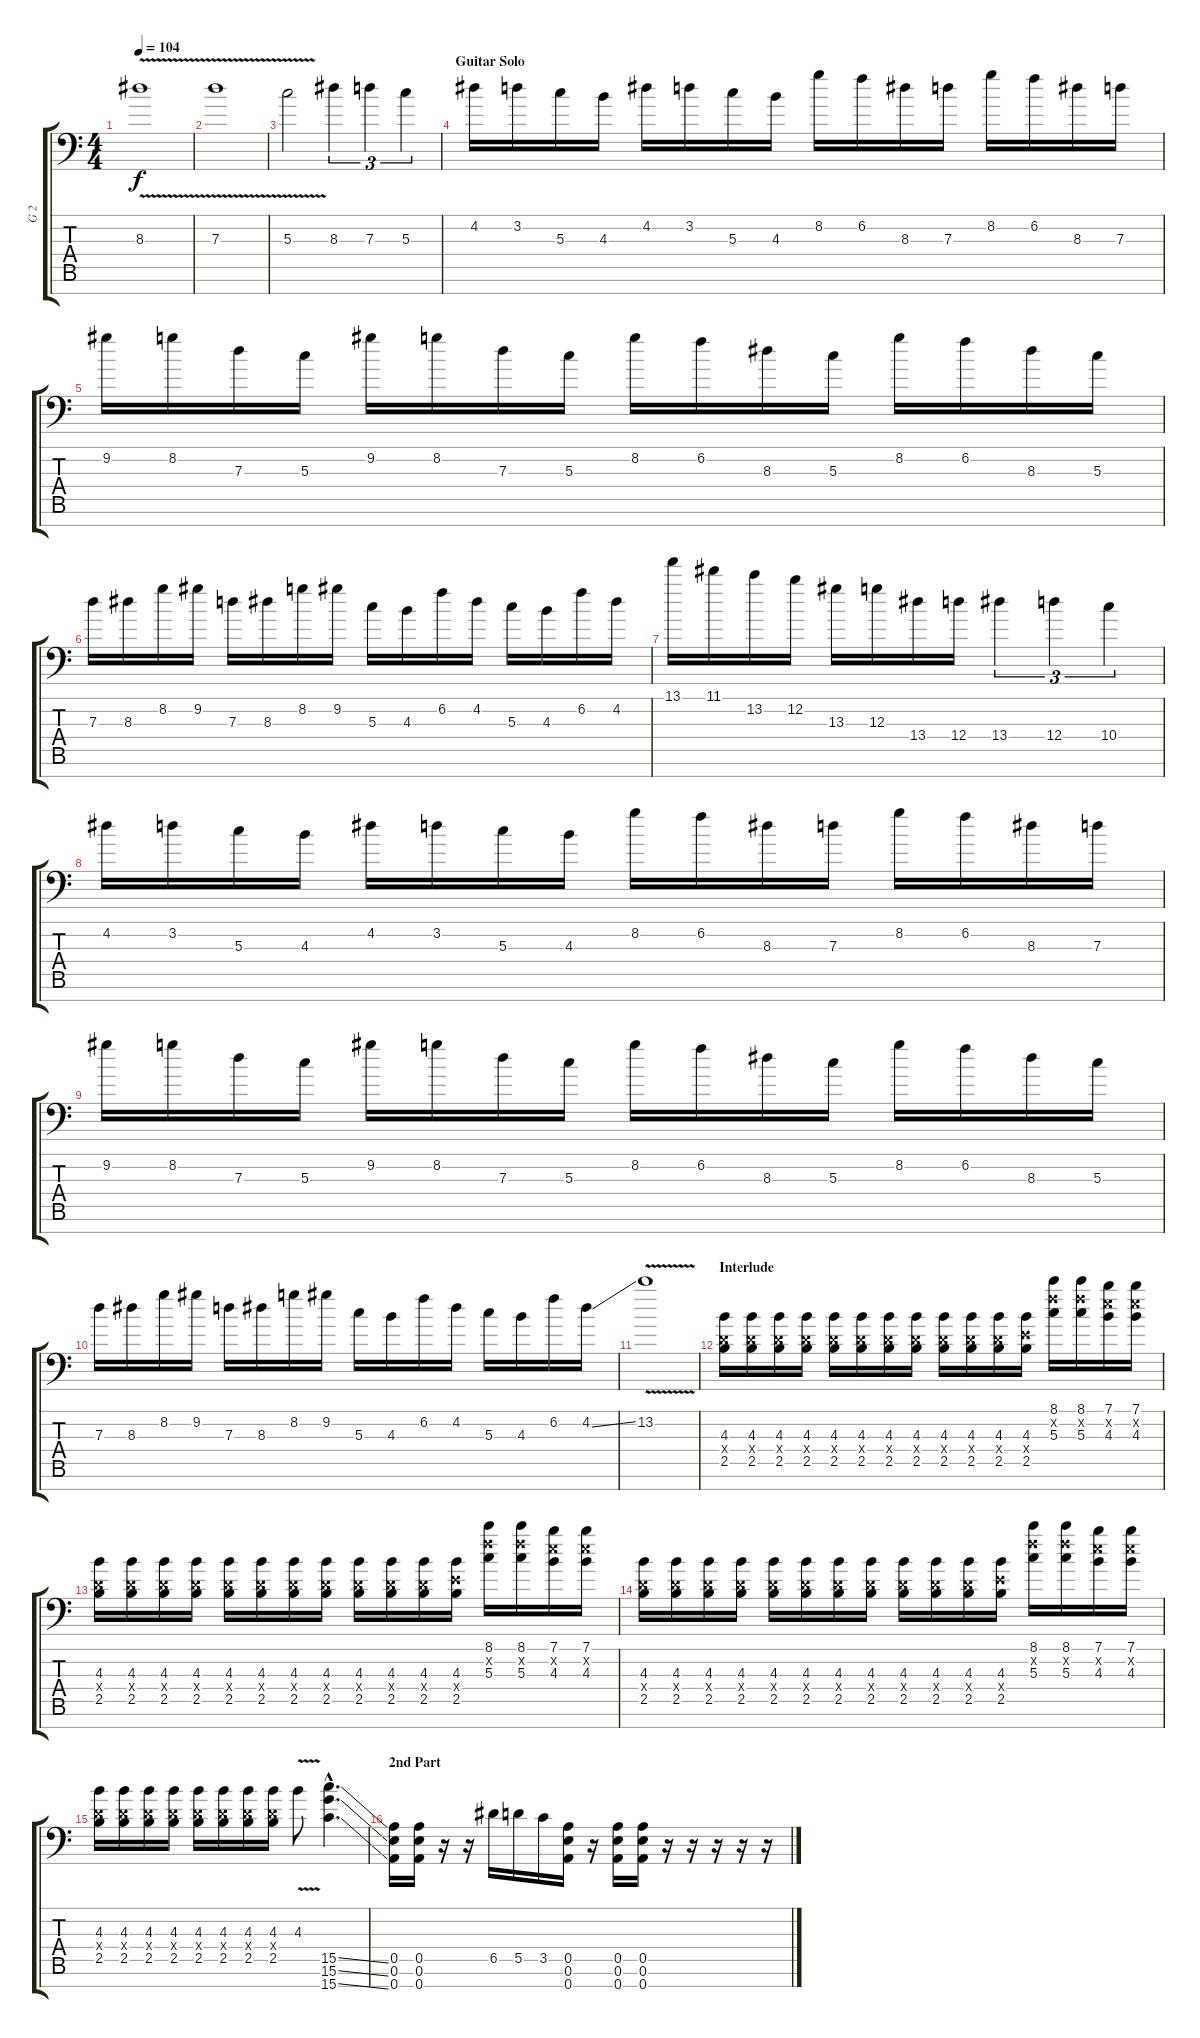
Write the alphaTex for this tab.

\track ("G 2" "G 2") {instrument distortionguitar}
\staff {score tabs}
\tuning (E4 B3 G3 D3 A2 E2 A1) {hide}
\ts (4 4)
\tempo 104
\clef f4
\ks c
8.3{v}.1{dy f} |
7.3{v}.1 |
5.3{v}.2 8.3.4{tu (3 2)} 7.3.4{tu (3 2)} 5.3.4{tu (3 2)} |
\section ("" "Guitar Solo")
4.2.16 3.2.16 5.3.16 4.3.16 4.2.16 3.2.16 5.3.16 4.3.16 8.2.16 6.2.16 8.3.16 7.3.16 8.2.16 6.2.16 8.3.16 7.3.16 |
9.2.16 8.2.16 7.3.16 5.3.16 9.2.16 8.2.16 7.3.16 5.3.16 8.2.16 6.2.16 8.3.16 5.3.16 8.2.16 6.2.16 8.3.16 5.3.16 |
7.3.16 8.3.16 8.2.16 9.2.16 7.3.16 8.3.16 8.2.16 9.2.16 5.3.16 4.3.16 6.2.16 4.2.16 5.3.16 4.3.16 6.2.16 4.2.16 |
13.1.16 11.1.16 13.2.16 12.2.16 13.3.16 12.3.16 13.4.16 12.4.16 13.4.4{tu (3 2)} 12.4.4{tu (3 2)} 10.4.4{tu (3 2)} |
4.2.16 3.2.16 5.3.16 4.3.16 4.2.16 3.2.16 5.3.16 4.3.16 8.2.16 6.2.16 8.3.16 7.3.16 8.2.16 6.2.16 8.3.16 7.3.16 |
9.2.16 8.2.16 7.3.16 5.3.16 9.2.16 8.2.16 7.3.16 5.3.16 8.2.16 6.2.16 8.3.16 5.3.16 8.2.16 6.2.16 8.3.16 5.3.16 |
7.3.16 8.3.16 8.2.16 9.2.16 7.3.16 8.3.16 8.2.16 9.2.16 5.3.16 4.3.16 6.2.16 4.2.16 5.3.16 4.3.16 6.2.16 4.2{ss}.16 |
13.2{v}.1 |
\section ("" "Interlude")
(4.3 0.4{x} 2.5).16{volume 15 instrument distortionguitar} (4.3 0.4{x} 2.5).16 (4.3 0.4{x} 2.5).16 (4.3 0.4{x} 2.5).16 (4.3 0.4{x} 2.5).16 (4.3 0.4{x} 2.5).16 (4.3 0.4{x} 2.5).16 (4.3 0.4{x} 2.5).16 (4.3 0.4{x} 2.5).16 (4.3 0.4{x} 2.5).16 (4.3 0.4{x} 2.5).16 (4.3 2.4{x} 2.5).16 (8.1 6.2{x} 5.3).16 (8.1 6.2{x} 5.3).16 (7.1 5.2{x} 4.3).16 (7.1 5.2{x} 4.3).16 |
(4.3 0.4{x} 2.5).16 (4.3 0.4{x} 2.5).16 (4.3 0.4{x} 2.5).16 (4.3 0.4{x} 2.5).16 (4.3 0.4{x} 2.5).16 (4.3 0.4{x} 2.5).16 (4.3 0.4{x} 2.5).16 (4.3 0.4{x} 2.5).16 (4.3 0.4{x} 2.5).16 (4.3 0.4{x} 2.5).16 (4.3 0.4{x} 2.5).16 (4.3 2.4{x} 2.5).16 (8.1 6.2{x} 5.3).16 (8.1 6.2{x} 5.3).16 (7.1 5.2{x} 4.3).16 (7.1 5.2{x} 4.3).16 |
(4.3 0.4{x} 2.5).16 (4.3 0.4{x} 2.5).16 (4.3 0.4{x} 2.5).16 (4.3 0.4{x} 2.5).16 (4.3 0.4{x} 2.5).16 (4.3 0.4{x} 2.5).16 (4.3 0.4{x} 2.5).16 (4.3 0.4{x} 2.5).16 (4.3 0.4{x} 2.5).16 (4.3 0.4{x} 2.5).16 (4.3 0.4{x} 2.5).16 (4.3 2.4{x} 2.5).16 (8.1 6.2{x} 5.3).16 (8.1 6.2{x} 5.3).16 (7.1 5.2{x} 4.3).16 (7.1 5.2{x} 4.3).16 |
(4.3 0.4{x} 2.5).16 (4.3 0.4{x} 2.5).16 (4.3 0.4{x} 2.5).16 (4.3 0.4{x} 2.5).16 (4.3 0.4{x} 2.5).16 (4.3 0.4{x} 2.5).16 (4.3 0.4{x} 2.5).16 (4.3 0.4{x} 2.5).16 4.3{v}.8 (15.5{ss hac} 15.6{ss hac} 15.7{ss hac}).4{d} |
\section ("" "2nd Part")
(0.5 0.6 0.7).16 (0.5 0.6 0.7).16 r.16 r.16 6.5.16 5.5.16 3.5.16 (0.5 0.6 0.7).16 r.16 (0.5 0.6 0.7).16 (0.5 0.6 0.7).16 r.16 r.16 r.16 r.16 r.16
